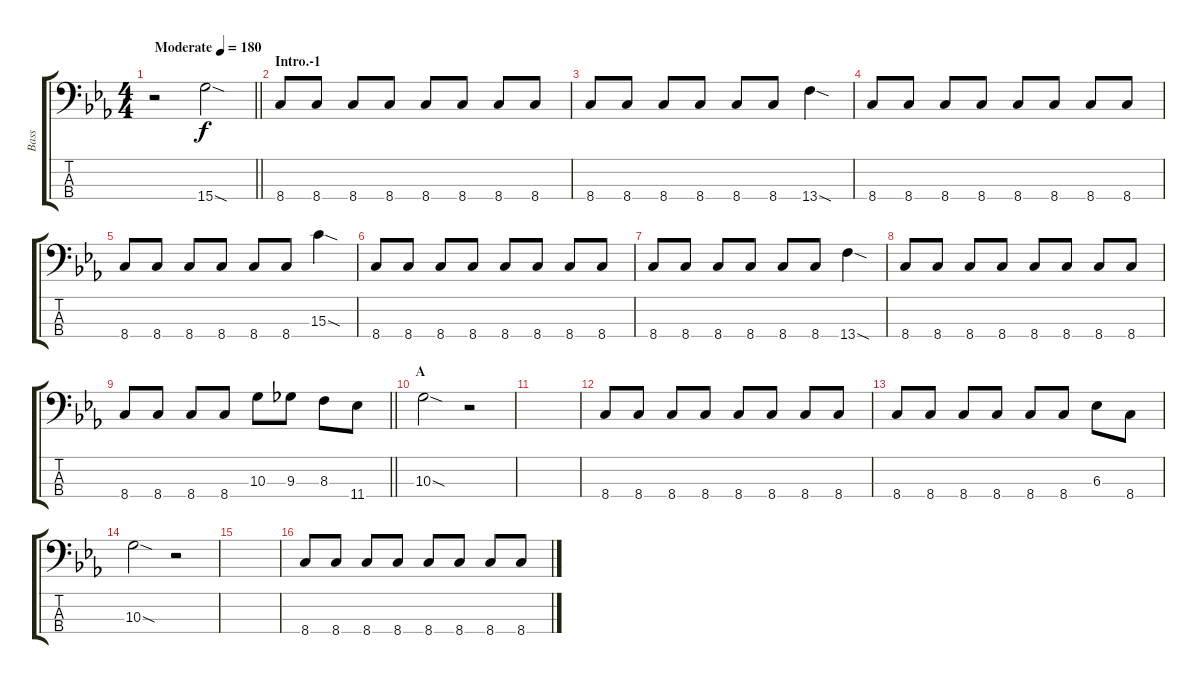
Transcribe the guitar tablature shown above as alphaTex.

\track ("Bass" "Bass") {instrument electricbassfinger}
\staff {score tabs}
\tuning (G2 D2 A1 E1) {hide}
\ts (4 4)
\tempo (180 "Moderate")
\clef f4
\barLineRight lightlight
\ks cminor
r.2{dy f instrument electricbassfinger} 15.4{sod}.2 |
\section ("" "Intro.-1")
8.4.8 8.4.8 8.4.8 8.4.8 8.4.8 8.4.8 8.4.8 8.4.8 |
8.4.8 8.4.8 8.4.8 8.4.8 8.4.8 8.4.8 13.4{sod}.4 |
8.4.8 8.4.8 8.4.8 8.4.8 8.4.8 8.4.8 8.4.8 8.4.8 |
8.4.8 8.4.8 8.4.8 8.4.8 8.4.8 8.4.8 15.3{sod}.4 |
8.4.8 8.4.8 8.4.8 8.4.8 8.4.8 8.4.8 8.4.8 8.4.8 |
8.4.8 8.4.8 8.4.8 8.4.8 8.4.8 8.4.8 13.4{sod}.4 |
8.4.8 8.4.8 8.4.8 8.4.8 8.4.8 8.4.8 8.4.8 8.4.8 |
\barLineRight lightlight
8.4.8 8.4.8 8.4.8 8.4.8 10.3.8 9.3.8 8.3.8 11.4.8 |
\section ("" "A")
10.3{sod}.2 r.2 |
|
8.4.8 8.4.8 8.4.8 8.4.8 8.4.8 8.4.8 8.4.8 8.4.8 |
8.4.8 8.4.8 8.4.8 8.4.8 8.4.8 8.4.8 6.3.8 8.4.8 |
10.3{sod}.2 r.2 |
|
8.4.8 8.4.8 8.4.8 8.4.8 8.4.8 8.4.8 8.4.8 8.4.8
